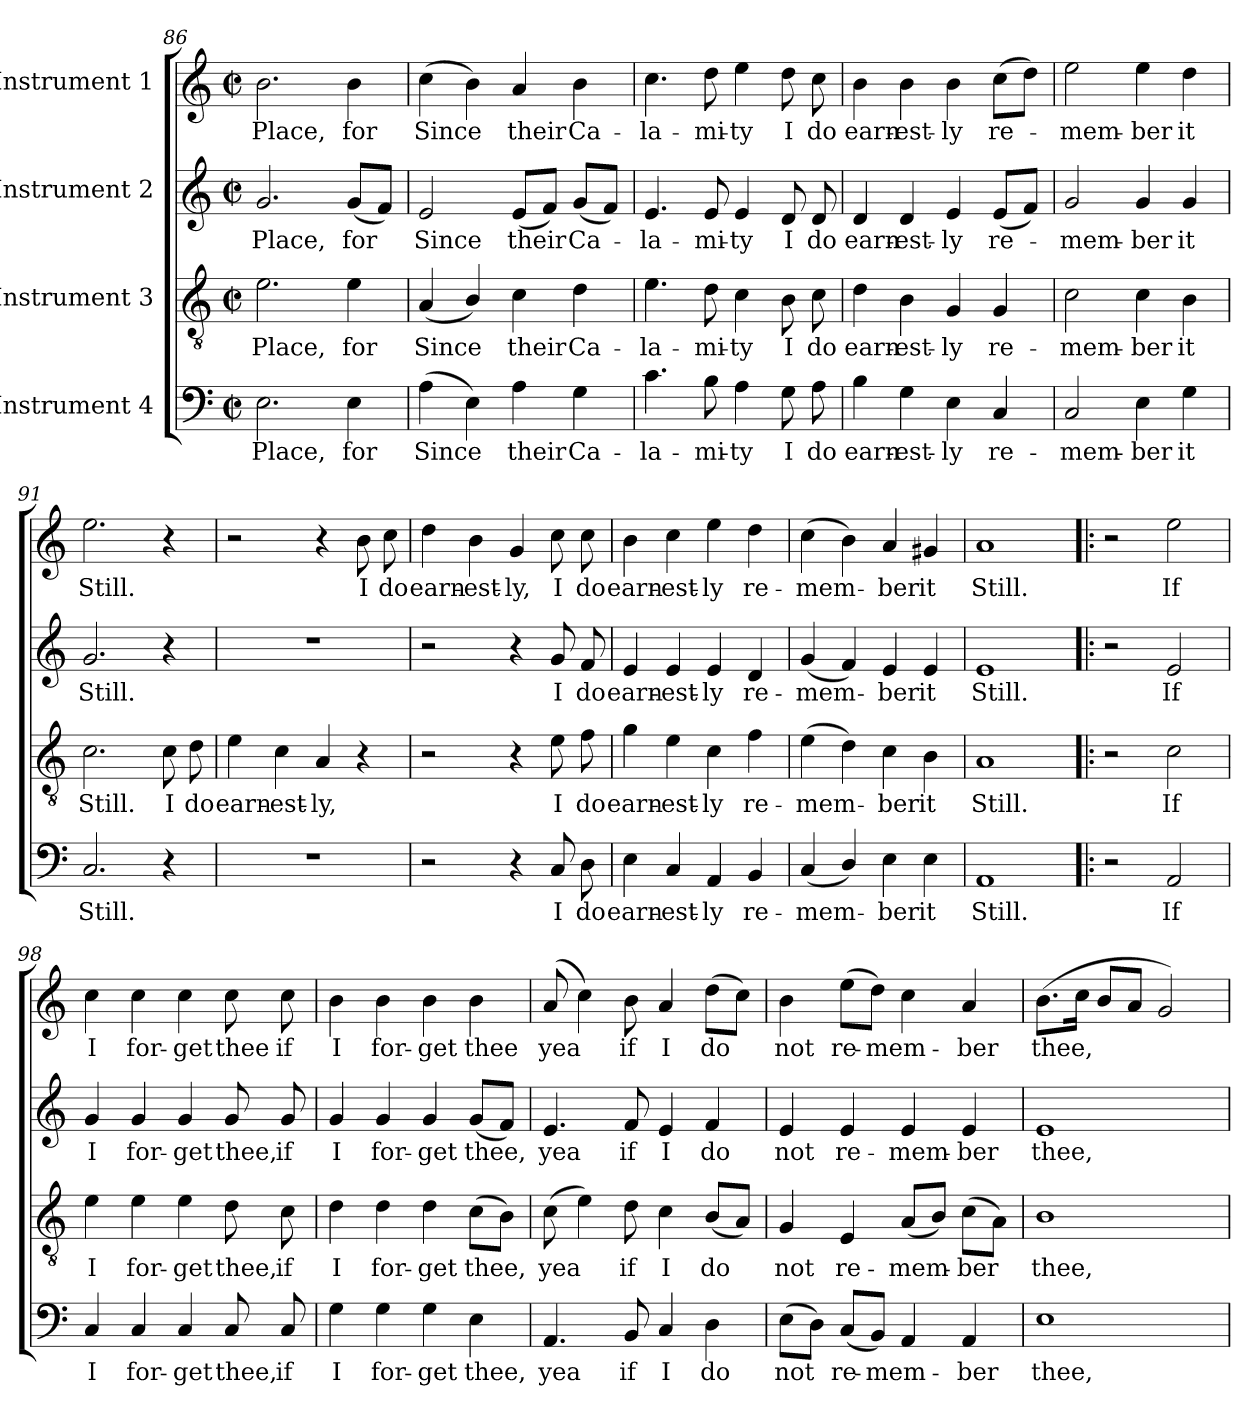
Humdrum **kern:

**kern	**text	**kern	**text	**kern	**text	**kern	**text
*part4	*part4	*part3	*part3	*part2	*part2	*part1	*part1
*staff4	*staff4	*staff3	*staff3	*staff2	*staff2	*staff1	*staff1
*I"Instrument 4	*	*I"Instrument 3	*	*I"Instrument 2	*	*I"Instrument 1	*
!!LO:LB:g=z
*clefF4	*	*clefGv2	*	*clefG2	*	*clefG2	*
*M2/2	*	*M2/2	*	*M2/2	*	*M2/2	*
*met(c|)	*	*met(c|)	*	*met(c|)	*	*met(c|)	*
=86	=86	=86	=86	=86	=86	=86	=86
!	!LO:LY:b:cj	!	!LO:LY:b:cj	!	!LO:LY:b:cj	!	!LO:LY:b:cj
2.E\	Place,	2.e\	Place,	2.g/	Place,	2.b\	Place,
!	!LO:LY:b:cj	!	!LO:LY:b:cj	!	!LO:LY:b	!	!LO:LY:b:cj
4E\	for	4e\	for	(<8g/L	for	4b\	for
.	.	.	.	8f/J)	.	.	.
=87	=87	=87	=87	=87	=87	=87	=87
!	!LO:LY:b	!	!LO:LY:b	!	!LO:LY:b:cj	!	!LO:LY:b
(>4A\	Since	(<4A/	Since	2e/	Since	(>4cc\	Since
4E\)	.	4B/)	.	.	.	4b\)	.
!	!LO:LY:b:cj	!	!LO:LY:b:cj	!	!LO:LY:b	!	!LO:LY:b:cj
4A\	their	4c\	their	(<8e/L	their	4a/	their
.	.	.	.	8f/J)	.	.	.
!	!LO:LY:b:cj	!	!LO:LY:b:cj	!	!LO:LY:b	!	!LO:LY:b:cj
4G\	Ca-	4d\	Ca-	(<8g/L	Ca-	4b\	Ca-
.	.	.	.	8f/J)	.	.	.
=88	=88	=88	=88	=88	=88	=88	=88
!	!LO:LY:b:cj	!	!LO:LY:b:cj	!	!LO:LY:b:cj	!	!LO:LY:b:cj
4.c\	-la-	4.e\	-la-	4.e/	-la-	4.cc\	-la-
!	!LO:LY:b:cj	!	!LO:LY:b:cj	!	!LO:LY:b:cj	!	!LO:LY:b:cj
8B\	-mi-	8d\	-mi-	8e/	-mi-	8dd\	-mi-
!	!LO:LY:b:cj	!	!LO:LY:b:cj	!	!LO:LY:b:cj	!	!LO:LY:b:cj
4A\	-ty	4c\	-ty	4e/	-ty	4ee\	-ty
!	!LO:LY:b:cj	!	!LO:LY:b:cj	!	!LO:LY:b:cj	!	!LO:LY:b:cj
8G\	I	8B\	I	8d/	I	8dd\	I
!	!LO:LY:b:cj	!	!LO:LY:b:cj	!	!LO:LY:b:cj	!	!LO:LY:b:cj
8A\	do	8c\	do	8d/	do	8cc\	do
=89	=89	=89	=89	=89	=89	=89	=89
!	!LO:LY:b:cj	!	!LO:LY:b:cj	!	!LO:LY:b:cj	!	!LO:LY:b:cj
4B\	earn-	4d\	earn-	4d/	earn-	4b\	earn-
!	!LO:LY:b:cj	!	!LO:LY:b:cj	!	!LO:LY:b:cj	!	!LO:LY:b:cj
4G\	-est-	4B\	-est-	4d/	-est-	4b\	-est-
!	!LO:LY:b:cj	!	!LO:LY:b:cj	!	!LO:LY:b:cj	!	!LO:LY:b:cj
4E\	-ly	4G/	-ly	4e/	-ly	4b\	-ly
!	!LO:LY:b:cj	!	!LO:LY:b:cj	!	!LO:LY:b:cj	!	!LO:LY:b:cj
4C/	re-	4G/	re-	(<8e/L	re-	(>8cc\L	re-
.	.	.	.	8f/J)	.	8dd\J)	.
=90	=90	=90	=90	=90	=90	=90	=90
!	!LO:LY:b:cj	!	!LO:LY:b:cj	!	!LO:LY:b:cj	!	!LO:LY:b:cj
2C/	-mem-	2c\	-mem-	2g/	-mem-	2ee\	-mem-
!	!LO:LY:b:cj	!	!LO:LY:b:cj	!	!LO:LY:b:cj	!	!LO:LY:b:cj
4E\	-ber	4c\	-ber	4g/	-ber	4ee\	-ber
!	!LO:LY:b:cj	!	!LO:LY:b:cj	!	!LO:LY:b:cj	!	!LO:LY:b:cj
4G\	it	4B\	it	4g/	it	4dd\	it
!!LO:LB:g=z
=91	=91	=91	=91	=91	=91	=91	=91
!	!LO:LY:b:cj	!	!LO:LY:b:cj	!	!LO:LY:b:cj	!	!LO:LY:b:cj
2.C/	Still.	2.c\	Still.	2.g/	Still.	2.ee\	Still.
!	!	!	!LO:LY:b:cj	!	!	!	!
4r	.	8c\	I	4r	.	4r	.
!	!	!	!LO:LY:b:cj	!	!	!	!
.	.	8d\	do	.	.	.	.
=92	=92	=92	=92	=92	=92	=92	=92
!	!	!	!LO:LY:b:cj	!	!	!	!
1r	.	4e\	earn-	1r	.	2r	.
!	!	!	!LO:LY:b:cj	!	!	!	!
.	.	4c\	-est-	.	.	.	.
!	!	!	!LO:LY:b:cj	!	!	!	!
.	.	4A/	-ly,	.	.	4r	.
!	!	!	!	!	!	!	!LO:LY:b:cj
.	.	4r	.	.	.	8b\	I
!	!	!	!	!	!	!	!LO:LY:b:cj
.	.	.	.	.	.	8cc\	do
=93	=93	=93	=93	=93	=93	=93	=93
!	!	!	!	!	!	!	!LO:LY:b:cj
2r	.	2r	.	2r	.	4dd\	earn-
!	!	!	!	!	!	!	!LO:LY:b:cj
.	.	.	.	.	.	4b\	-est-
!	!	!	!	!	!	!	!LO:LY:b:cj
4r	.	4r	.	4r	.	4g/	-ly,
!	!LO:LY:b:cj	!	!LO:LY:b:cj	!	!LO:LY:b:cj	!	!LO:LY:b:cj
8C/	I	8e\	I	8g/	I	8cc\	I
!	!LO:LY:b:cj	!	!LO:LY:b:cj	!	!LO:LY:b:cj	!	!LO:LY:b:cj
8D\	do	8f\	do	8f/	do	8cc\	do
=94	=94	=94	=94	=94	=94	=94	=94
!	!LO:LY:b:cj	!	!LO:LY:b:cj	!	!LO:LY:b:cj	!	!LO:LY:b:cj
4E\	earn-	4g\	earn-	4e/	earn-	4b\	earn-
!	!LO:LY:b:cj	!	!LO:LY:b:cj	!	!LO:LY:b:cj	!	!LO:LY:b:cj
4C/	-est-	4e\	-est-	4e/	-est-	4cc\	-est-
!	!LO:LY:b:cj	!	!LO:LY:b:cj	!	!LO:LY:b:cj	!	!LO:LY:b:cj
4AA/	-ly	4c\	-ly	4e/	-ly	4ee\	-ly
!	!LO:LY:b:cj	!	!LO:LY:b:cj	!	!LO:LY:b:cj	!	!LO:LY:b:cj
4BB/	re-	4f\	re-	4d/	re-	4dd\	re-
=95	=95	=95	=95	=95	=95	=95	=95
!	!LO:LY:b	!	!LO:LY:b	!	!LO:LY:b	!	!LO:LY:b
(<4C/	-mem-	(>4e\	-mem-	(<4g/	-mem-	(>4cc\	-mem-
4D/)	.	4d\)	.	4f/)	.	4b\)	.
!	!LO:LY:b:cj	!	!LO:LY:b:cj	!	!LO:LY:b:cj	!	!LO:LY:b:cj
4E\	-ber	4c\	-ber	4e/	-ber	4a/	-ber
!	!LO:LY:b:cj	!	!LO:LY:b:cj	!	!LO:LY:b:cj	!	!LO:LY:b:cj
4E\	it	4B\	it	4e/	it	4g#X/	it
=96	=96	=96	=96	=96	=96	=96	=96
!	!LO:LY:b:cj	!	!LO:LY:b:cj	!	!LO:LY:b:cj	!	!LO:LY:b:cj
1AA	Still.	1A	Still.	1e	Still.	1a	Still.
!!LO:PB:g=z
=97!|:	=97!|:	=97!|:	=97!|:	=97!|:	=97!|:	=97!|:	=97!|:
2r	.	2r	.	2r	.	2r	.
!	!LO:LY:b:cj	!	!LO:LY:b:cj	!	!LO:LY:b:cj	!	!LO:LY:b:cj
2AA/	If	2c\	If	2e/	If	2ee\	If
=98	=98	=98	=98	=98	=98	=98	=98
!	!LO:LY:b:cj	!	!LO:LY:b:cj	!	!LO:LY:b:cj	!	!LO:LY:b:cj
4C/	I	4e\	I	4g/	I	4cc\	I
!	!LO:LY:b:cj	!	!LO:LY:b:cj	!	!LO:LY:b:cj	!	!LO:LY:b:cj
4C/	for-	4e\	for-	4g/	for-	4cc\	for-
!	!LO:LY:b:cj	!	!LO:LY:b:cj	!	!LO:LY:b:cj	!	!LO:LY:b:cj
4C/	-get	4e\	-get	4g/	-get	4cc\	-get
!	!LO:LY:b:cj	!	!LO:LY:b:cj	!	!LO:LY:b:cj	!	!LO:LY:b:cj
8C/	thee,	8d\	thee,	8g/	thee,	8cc\	thee
!	!LO:LY:b:cj	!	!LO:LY:b:cj	!	!LO:LY:b:cj	!	!LO:LY:b:cj
8C/	if	8c\	if	8g/	if	8cc\	if
=99	=99	=99	=99	=99	=99	=99	=99
!	!LO:LY:b:cj	!	!LO:LY:b:cj	!	!LO:LY:b:cj	!	!LO:LY:b:cj
4G\	I	4d\	I	4g/	I	4b\	I
!	!LO:LY:b:cj	!	!LO:LY:b:cj	!	!LO:LY:b:cj	!	!LO:LY:b:cj
4G\	for-	4d\	for-	4g/	for-	4b\	for-
!	!LO:LY:b:cj	!	!LO:LY:b:cj	!	!LO:LY:b:cj	!	!LO:LY:b:cj
4G\	-get	4d\	-get	4g/	-get	4b\	-get
!	!LO:LY:b:cj	!	!LO:LY:b	!	!LO:LY:b	!	!LO:LY:b:cj
4E\	thee,	(>8c\L	thee,	(<8g/L	thee,	4b\	thee
.	.	8B\J)	.	8f/J)	.	.	.
=100	=100	=100	=100	=100	=100	=100	=100
!	!LO:LY:b:cj	!	!LO:LY:b	!	!LO:LY:b:cj	!	!LO:LY:b
4.AA/	yea	(>8c\	yea	4.e/	yea	(>8a/	yea
.	.	4e\)	.	.	.	4cc\)	.
!	!LO:LY:b:cj	!	!LO:LY:b:cj	!	!LO:LY:b:cj	!	!LO:LY:b:cj
8BB/	if	8d\	if	8f/	if	8b\	if
!	!LO:LY:b:cj	!	!LO:LY:b:cj	!	!LO:LY:b:cj	!	!LO:LY:b:cj
4C/	I	4c\	I	4e/	I	4a/	I
!	!LO:LY:b:cj	!	!LO:LY:b:cj	!	!LO:LY:b:cj	!	!LO:LY:b:cj
4D\	do	(<8B/L	do	4f/	do	(>8dd\L	do
.	.	8A/J)	.	.	.	8cc\J)	.
=101	=101	=101	=101	=101	=101	=101	=101
!	!LO:LY:b	!	!LO:LY:b:cj	!	!LO:LY:b:cj	!	!LO:LY:b:cj
(>8E\L	not	4G/	not	4e/	not	4b\	not
8D\J)	.	.	.	.	.	.	.
!	!LO:LY:b:cj	!	!LO:LY:b:cj	!	!LO:LY:b:cj	!	!LO:LY:b:cj
(<8C/L	re-	4E/	re-	4e/	re-	(>8ee\L	re-
!	!LO:LY:b	!	!	!	!	!	!LO:LY:b
8BB/J)	-mem-	.	.	.	.	8dd\J)	-mem-
!	!	!	!LO:LY:b	!	!LO:LY:b:cj	!	!
4AA/	.	(<8A/L	-mem-	4e/	-mem-	4cc\	.
.	.	8B/J)	.	.	.	.	.
!	!LO:LY:b:cj	!	!LO:LY:b	!	!LO:LY:b:cj	!	!LO:LY:b:cj
4AA/	-ber	(>8c\L	-ber	4e/	-ber	4a/	-ber
.	.	8A\J)	.	.	.	.	.
=102	=102	=102	=102	=102	=102	=102	=102
!	!LO:LY:b:cj	!	!LO:LY:b:cj	!	!LO:LY:b:cj	!	!LO:LY:b
1E	thee,	1B	thee,	1e	thee,	(>8.b\L	thee,
.	.	.	.	.	.	16cc\J	.
.	.	.	.	.	.	8b/L	.
.	.	.	.	.	.	8a/J	.
.	.	.	.	.	.	2g/)	.
=	=	=	=	=	=	=	=
*-	*-	*-	*-	*-	*-	*-	*-
